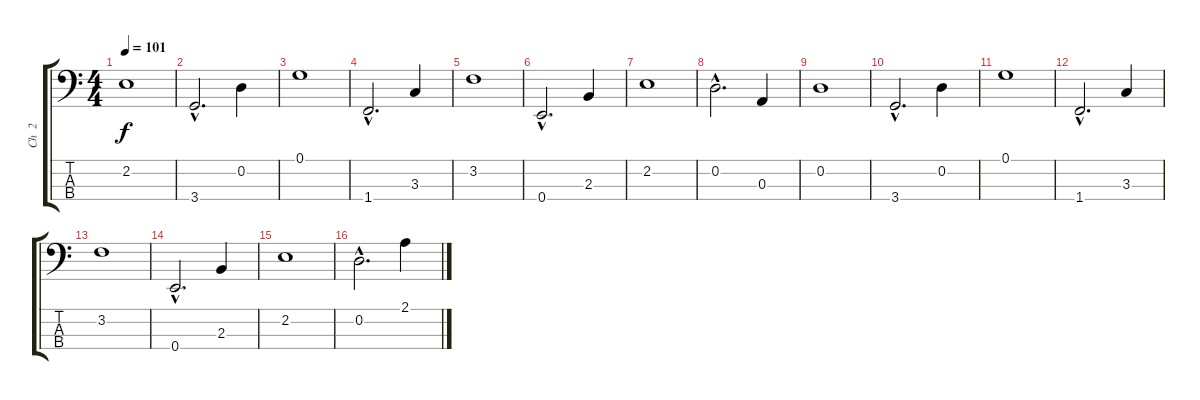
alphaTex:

\track ("Ch  2   " "Ch  2   ") {instrument fretlessbass}
\staff {score tabs}
\tuning (G2 D2 A1 E1) {hide}
\ts (4 4)
\tempo 101
\clef f4
\ks c
2.2.1{dy f} |
3.4{hac}.2{d} 0.2.4 |
0.1.1 |
1.4{hac}.2{d} 3.3.4 |
3.2.1 |
0.4{hac}.2{d} 2.3.4 |
2.2.1 |
0.2{hac}.2{d} 0.3.4 |
0.2.1 |
3.4{hac}.2{d} 0.2.4 |
0.1.1 |
1.4{hac}.2{d} 3.3.4 |
3.2.1 |
0.4{hac}.2{d} 2.3.4 |
2.2.1 |
0.2{hac}.2{d} 2.1.4
